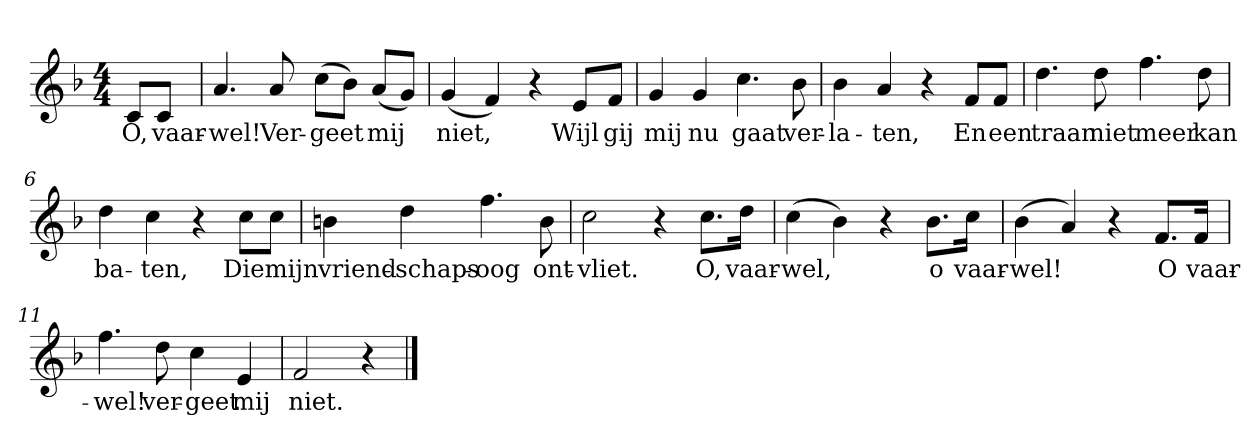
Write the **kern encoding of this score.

**kern	**text
*part1	*part1
*staff1	*staff1
*clefG2	*
*k[b-]	*
*F:	*
*M4/4	*
*MM120	*
=	=
8c/L	O,
8c/J	vaar-
=1	=1
4.a	-wel!
8a	Ver-
(8cc\L	-geet
8b-\J)	.
(8a/L	mij
8g/J)	.
=2	=2
(4g	niet,
4f)	.
4r	.
8e/L	Wijl
8f/J	gij
=3	=3
4g	mij
4g	nu
4.cc	gaat
8b-	ver-
=4	=4
4b-	-la-
4a	-ten,
4r	.
8f/L	En
8f/J	een
=5	=5
4.dd	traan
8dd	niet
4.ff	meer
8dd	kan
=6	=6
4dd	ba-
4cc	-ten,
4r	.
8cc\L	Die
8cc\J	mijn
=7	=7
4bn	vriend-
4dd	-schaps-
4.ff	-oog
8b	ont-
=8	=8
2cc	-vliet.
4r	.
8.cc\L	O,
16dd\Jk	vaar-
=9	=9
(4cc	-wel,
4b-)	.
4r	.
8.b-\L	o
16cc\Jk	vaar-
=10	=10
(4b-	-wel!
4a)	.
4r	.
8.f/L	O
16f/Jk	vaar-
=11	=11
4.ff	-wel!
8dd	ver-
4cc	-geet
4e	mij
=12	=12
2f	niet.
4r	.
==	==
*-	*-
